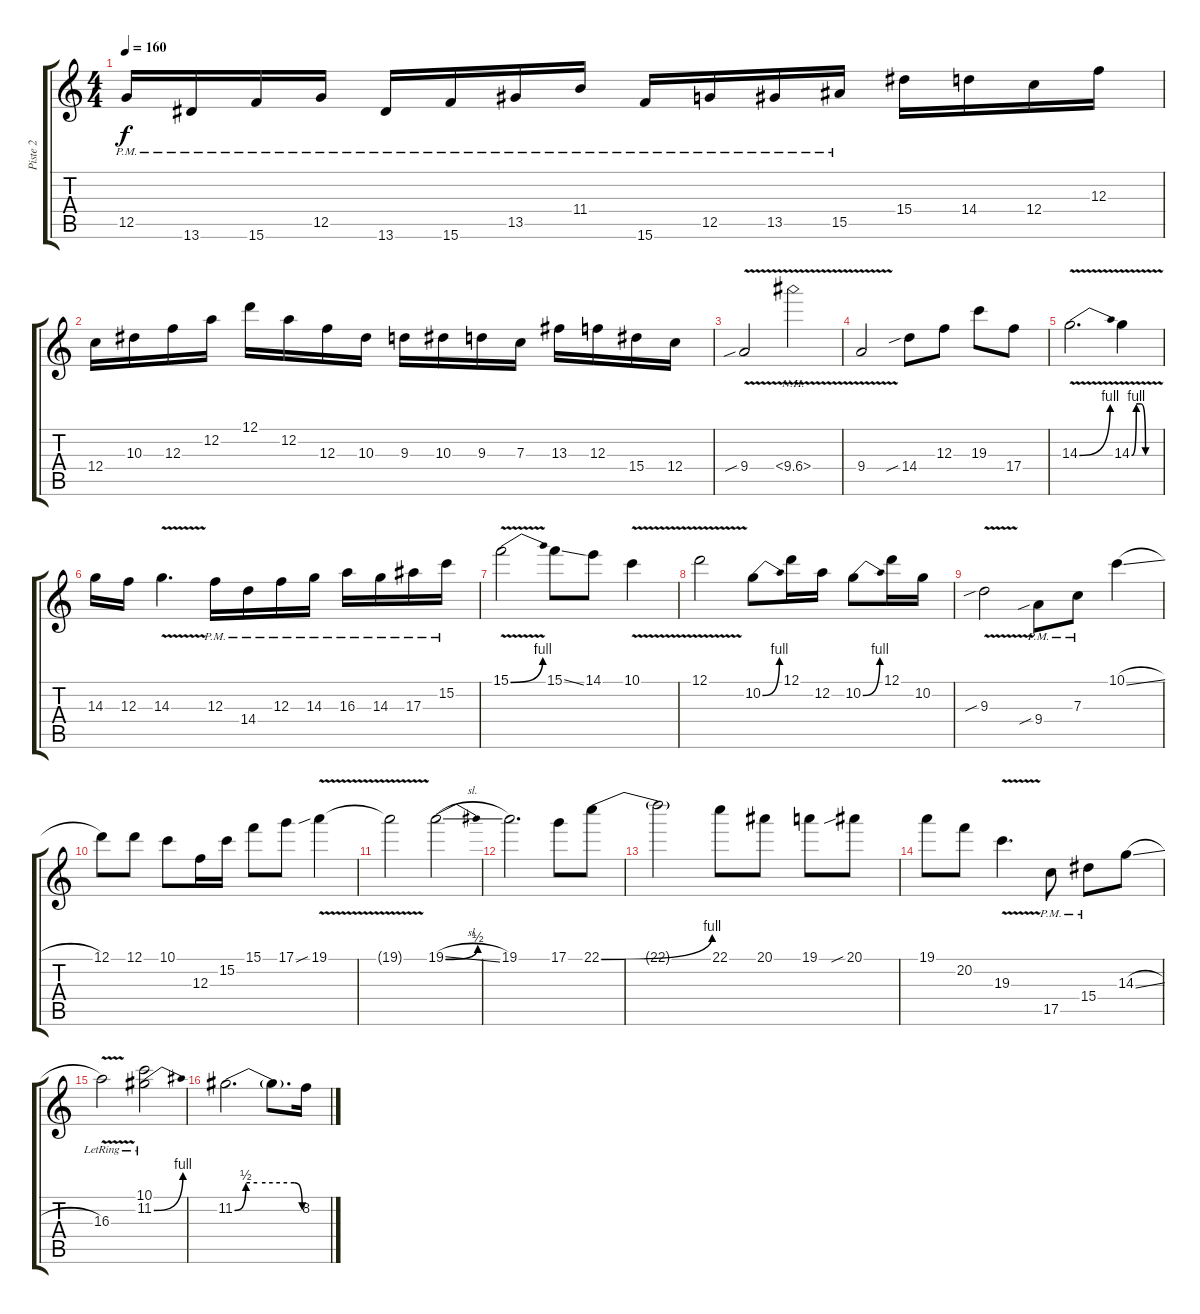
\track ("Piste 2" "Piste 2") {instrument distortionguitar}
\staff {score tabs}
\tuning (D4 A3 F3 C3 G2 D2) {hide}
\ts (4 4)
\tempo 160
\clef g2
\ks c
12.5{pm}.16{dy f} 13.6{pm}.16 15.6{pm}.16 12.5{pm}.16 13.6{pm}.16 15.6{pm}.16 13.5{pm}.16 11.4{pm}.16 15.6{pm}.16 12.5{pm}.16 13.5{pm}.16 15.5{pm}.16 15.4.16 14.4.16 12.4.16 12.3.16 |
12.4.16 10.3.16 12.3.16 12.2.16 12.1.16 12.2.16 12.3.16 10.3.16 9.3.16 10.3.16 9.3.16 7.3.16 13.3.16 12.3.16 15.4.16 12.4.16 |
9.4{v sib}.2 10.4{nh v}.2 |
9.4{v}.2 14.4{sib}.8 12.3.8 19.3.8 17.4.8 |
14.3{be (bend 0 0 60 4) v}.2{d} 14.3{be (custom 0 0 10 4 20 4 30 0 60 0) v}.4 |
14.3.16 12.3.16 14.3{v}.4{d} 12.3{pm}.16 14.4{pm}.16 12.3{pm}.16 14.3{pm}.16 16.3{pm}.16 14.3{pm}.16 17.3{pm}.16 15.2{pm}.16 |
15.1{be (bend 0 0 60 4) v}.2 15.1{ss}.8 14.1.8 10.1{v}.4 |
12.1{v}.2 10.2{be (bend 0 0 60 4)}.8 12.1.16 12.2.16 10.2{be (bend 0 0 60 4)}.8 12.1.16 10.2.16 |
9.3{v sib}.2 9.4{sib pm}.8 7.3{pm}.8 10.1{sl}.4 |
12.1.8 12.1.8 10.1.8 12.3.16 15.2.16 15.1.8 17.1.8 19.1{v sib}.4 |
19.1{t}.2 19.1{be (bend 0 0 60 2) sl}.2 |
19.1.2{d} 17.1.8 22.1{be (bend 0 0 60 4)}.8 |
22.1{t}.2 22.1.8 20.1.8 19.1.8 20.1{sib}.8 |
19.1.8 20.2.8 19.3{v}.4{d} 17.5{pm}.8 15.4{pm}.8 14.3{sl}.8 |
16.3{v lr}.2 (10.1{lr} 11.2{be (bend 0 0 60 4)}).2 |
11.2{be (custom 0 0 10 2 20 2 53 2 60 0)}.2{d} 11.2{t}.8{d} 8.2.16
